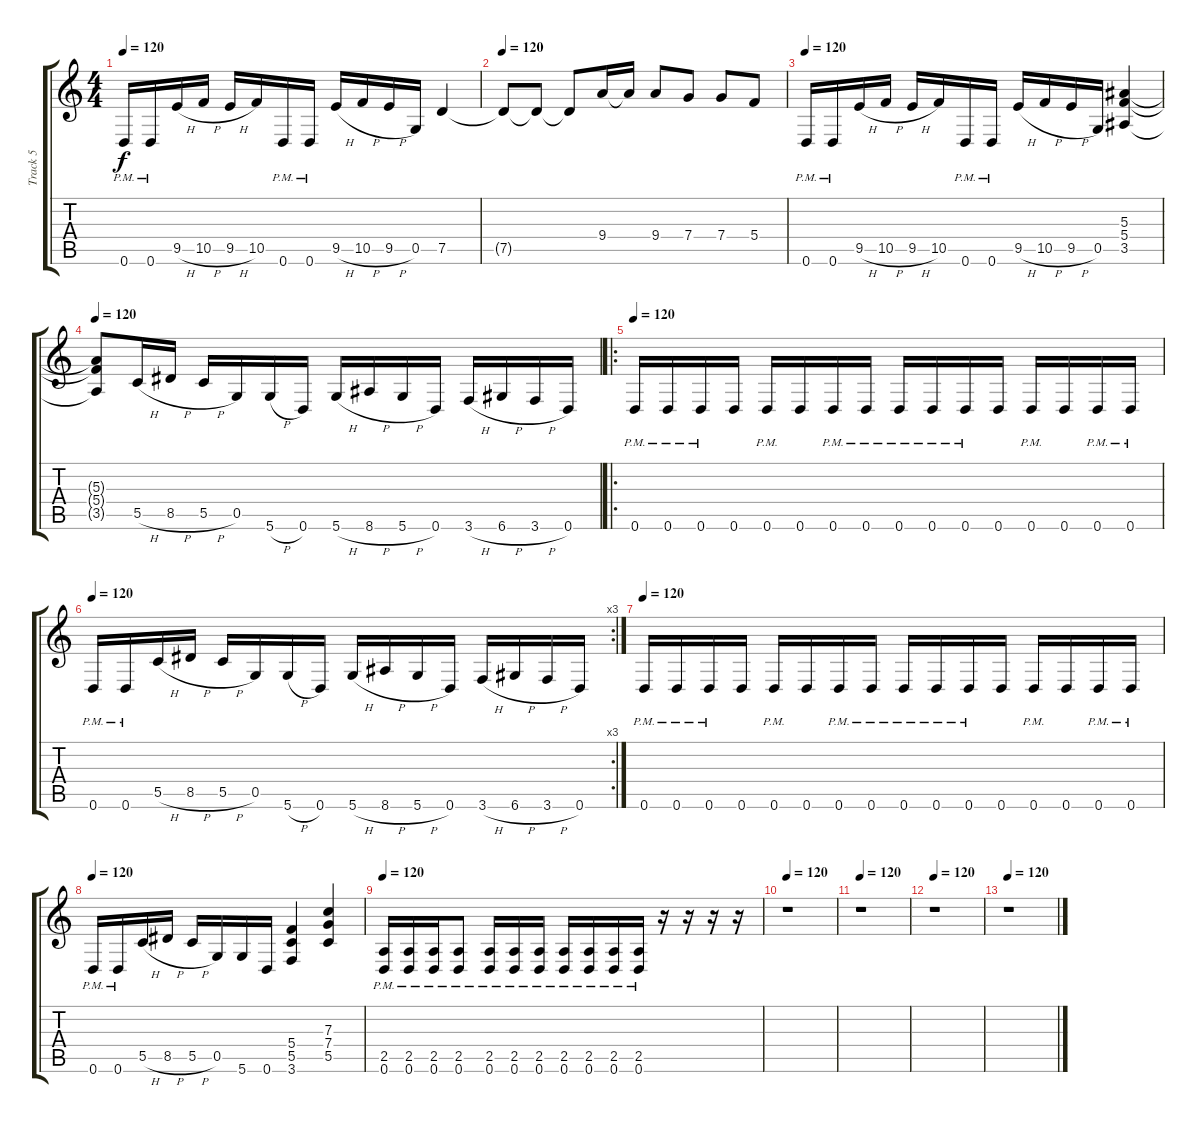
\track ("Track 5" "Track 5") {instrument distortionguitar}
\staff {score tabs}
\tuning (D4 A3 F3 C3 G2 D2) {hide}
\ts (4 4)
\tempo 120
\clef g2
\ks c
0.6{pm}.16{dy f} 0.6{pm}.16 9.5{h}.16 10.5{h}.16 9.5{h}.16 10.5.16 0.6{pm}.16 0.6{pm}.16 9.5{h}.16 10.5{h}.16 9.5{h}.16 0.5.16 7.5.4 |
\tempo 120
7.5{t}.8 7.5{t}.8 7.5{t}.8 9.4.16 9.4{t}.16 9.4.8 7.4.8 7.4.8 5.4.8 |
\tempo 120
0.6{pm}.16 0.6{pm}.16 9.5{h}.16 10.5{h}.16 9.5{h}.16 10.5.16 0.6{pm}.16 0.6{pm}.16 9.5{h}.16 10.5{h}.16 9.5{h}.16 0.5.16 (5.3 5.4 3.5).4 |
\tempo 120
(5.3{t} 5.4{t} 3.5{t}).8 5.5{h}.16 8.5{h}.16 5.5{h}.16 0.5.16 5.6{h}.16 0.6.16 5.6{h}.16 8.6{h}.16 5.6{h}.16 0.6.16 3.6{h}.16 6.6{h}.16 3.6{h}.16 0.6.16 |
\ro
\tempo 120
0.6{pm}.16 0.6{pm}.16 0.6{pm}.16 0.6.16 0.6{pm}.16 0.6.16 0.6{pm}.16 0.6{pm}.16 0.6{pm}.16 0.6{pm}.16 0.6{pm}.16 0.6.16 0.6{pm}.16 0.6.16 0.6{pm}.16 0.6{pm}.16 |
\rc 3
\tempo 120
0.6{pm}.16 0.6{pm}.16 5.5{h}.16 8.5{h}.16 5.5{h}.16 0.5.16 5.6{h}.16 0.6.16 5.6{h}.16 8.6{h}.16 5.6{h}.16 0.6.16 3.6{h}.16 6.6{h}.16 3.6{h}.16 0.6.16 |
\tempo 120
0.6{pm}.16 0.6{pm}.16 0.6{pm}.16 0.6.16 0.6{pm}.16 0.6.16 0.6{pm}.16 0.6{pm}.16 0.6{pm}.16 0.6{pm}.16 0.6{pm}.16 0.6.16 0.6{pm}.16 0.6.16 0.6{pm}.16 0.6{pm}.16 |
\tempo 120
0.6{pm}.16 0.6{pm}.16 5.5{h}.16 8.5{h}.16 5.5{h}.16 0.5.16 5.6.16 0.6.16 (5.4 5.5 3.6).4 (7.3 7.4 5.5).4 |
\tempo 120
(2.5{pm} 0.6{pm}).16 (2.5{pm} 0.6{pm}).16 (2.5{pm} 0.6{pm}).16 (2.5{pm} 0.6{pm}).8 (2.5{pm} 0.6{pm}).16 (2.5{pm} 0.6{pm}).16 (2.5{pm} 0.6{pm}).16 (2.5{pm} 0.6{pm}).16 (2.5{pm} 0.6{pm}).16 (2.5{pm} 0.6{pm}).16 (2.5{pm} 0.6{pm}).16 r.16 r.16 r.16 r.16 |
\tempo 120
r.1 |
\tempo 120
r.1 |
\tempo 120
r.1 |
\tempo 120
r.1
